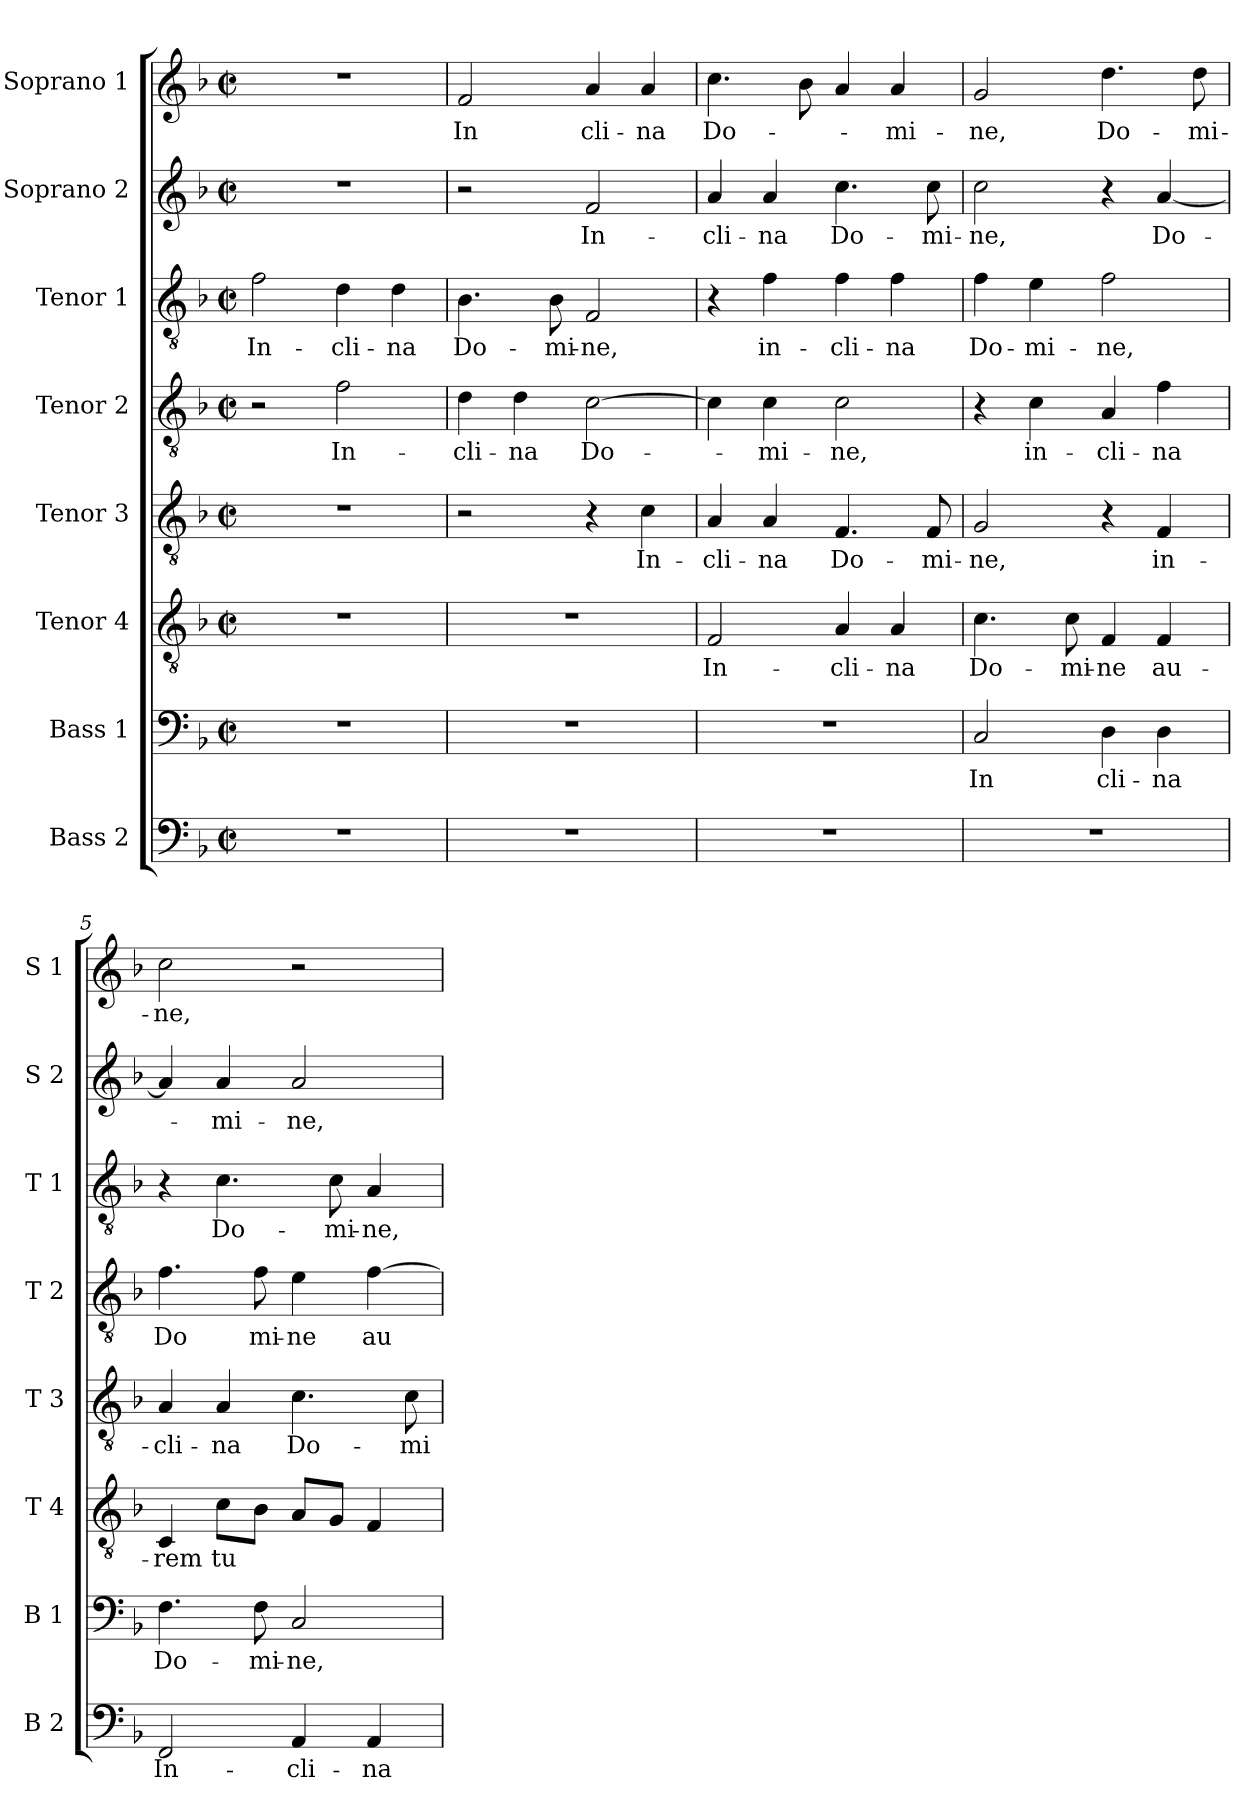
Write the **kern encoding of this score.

**kern	**text	**kern	**text	**kern	**text	**kern	**text	**kern	**text	**kern	**text	**kern	**text	**kern	**text
*part8	*part8	*part7	*part7	*part6	*part6	*part5	*part5	*part4	*part4	*part3	*part3	*part2	*part2	*part1	*part1
*staff8	*staff8	*staff7	*staff7	*staff6	*staff6	*staff5	*staff5	*staff4	*staff4	*staff3	*staff3	*staff2	*staff2	*staff1	*staff1
*I"Bass 2	*	*I"Bass 1	*	*I"Tenor 4	*	*I"Tenor 3	*	*I"Tenor 2	*	*I"Tenor 1	*	*I"Soprano 2	*	*I"Soprano 1	*
*I'B 2	*	*I'B 1	*	*I'T 4	*	*I'T 3	*	*I'T 2	*	*I'T 1	*	*I'S 2	*	*I'S 1	*
*clefF4	*	*clefF4	*	*clefGv2	*	*clefGv2	*	*clefGv2	*	*clefGv2	*	*clefG2	*	*clefG2	*
*k[b-]	*	*k[b-]	*	*k[b-]	*	*k[b-]	*	*k[b-]	*	*k[b-]	*	*k[b-]	*	*k[b-]	*
*F:	*	*F:	*	*F:	*	*F:	*	*F:	*	*F:	*	*F:	*	*F:	*
*M2/2	*	*M2/2	*	*M2/2	*	*M2/2	*	*M2/2	*	*M2/2	*	*M2/2	*	*M2/2	*
*met(c|)	*	*met(c|)	*	*met(c|)	*	*met(c|)	*	*met(c|)	*	*met(c|)	*	*met(c|)	*	*met(c|)	*
=1	=1	=1	=1	=1	=1	=1	=1	=1	=1	=1	=1	=1	=1	=1	=1
1r	.	1r	.	1r	.	1r	.	2r	.	2f\	In-	1r	.	1r	.
.	.	.	.	.	.	.	.	2f\	In-	4d\	-cli-	.	.	.	.
.	.	.	.	.	.	.	.	.	.	4d\	-na	.	.	.	.
=2	=2	=2	=2	=2	=2	=2	=2	=2	=2	=2	=2	=2	=2	=2	=2
1r	.	1r	.	1r	.	2r	.	4d\	-cli-	4.B-\	Do-	2r	.	2f/	In
.	.	.	.	.	.	.	.	4d\	-na	.	.	.	.	.	.
.	.	.	.	.	.	.	.	.	.	8B-\	-mi-	.	.	.	.
.	.	.	.	.	.	4r	.	[2c\	Do-	2F/	-ne,	2f/	In-	4a/	cli-
.	.	.	.	.	.	4c\	In-	.	.	.	.	.	.	4a/	-na
=3	=3	=3	=3	=3	=3	=3	=3	=3	=3	=3	=3	=3	=3	=3	=3
1r	.	1r	.	2F/	In-	4A/	-cli-	4c\]	.	4r	.	4a/	-cli-	4.cc\	Do-
.	.	.	.	.	.	4A/	-na	4c\	-mi-	4f\	in-	4a/	-na	.	.
.	.	.	.	.	.	.	.	.	.	.	.	.	.	8b-\	.
.	.	.	.	4A/	-cli-	4.F/	Do-	2c\	-ne,	4f\	-cli-	4.cc\	Do-	4a/	.
.	.	.	.	4A/	-na	.	.	.	.	4f\	-na	.	.	4a/	-mi-
.	.	.	.	.	.	8F/	-mi-	.	.	.	.	8cc\	-mi-	.	.
=4	=4	=4	=4	=4	=4	=4	=4	=4	=4	=4	=4	=4	=4	=4	=4
1r	.	2C/	In	4.c\	Do-	2G/	-ne,	4r	.	4f\	Do-	2cc\	-ne,	2g/	-ne,
.	.	.	.	.	.	.	.	4c\	in-	4e\	-mi-	.	.	.	.
.	.	.	.	8c\	-mi-	.	.	.	.	.	.	.	.	.	.
.	.	4D\	cli-	4F/	-ne	4r	.	4A/	-cli-	2f\	-ne,	4r	.	4.dd\	Do-
.	.	4D\	-na	4F/	au-	4F/	in-	4f\	-na	.	.	[4a/	Do-	.	.
.	.	.	.	.	.	.	.	.	.	.	.	.	.	8dd\	-mi-
=5	=5	=5	=5	=5	=5	=5	=5	=5	=5	=5	=5	=5	=5	=5	=5
2FF/	In-	4.F\	Do-	4C/	-rem	4A/	-cli-	4.f\	Do	4r	.	4a/]	.	2cc\	-ne,
.	.	.	.	8c\L	tu	4A/	-na	.	.	4.c\	Do-	4a/	-mi-	.	.
.	.	8F\	-mi-	8B-\J	.	.	.	8f\	mi-	.	.	.	.	.	.
4AA/	-cli-	2C/	-ne,	8A/L	.	4.c\	Do-	4e\	-ne	.	.	2a/	-ne,	2r	.
.	.	.	.	8G/J	.	.	.	.	.	8c\	-mi-	.	.	.	.
4AA/	-na	.	.	4F/	.	.	.	[4f\	au-	4A/	-ne,	.	.	.	.
.	.	.	.	.	.	8c\	-mi-	.	.	.	.	.	.	.	.
=	=	=	=	=	=	=	=	=	=	=	=	=	=	=	=
*-	*-	*-	*-	*-	*-	*-	*-	*-	*-	*-	*-	*-	*-	*-	*-
